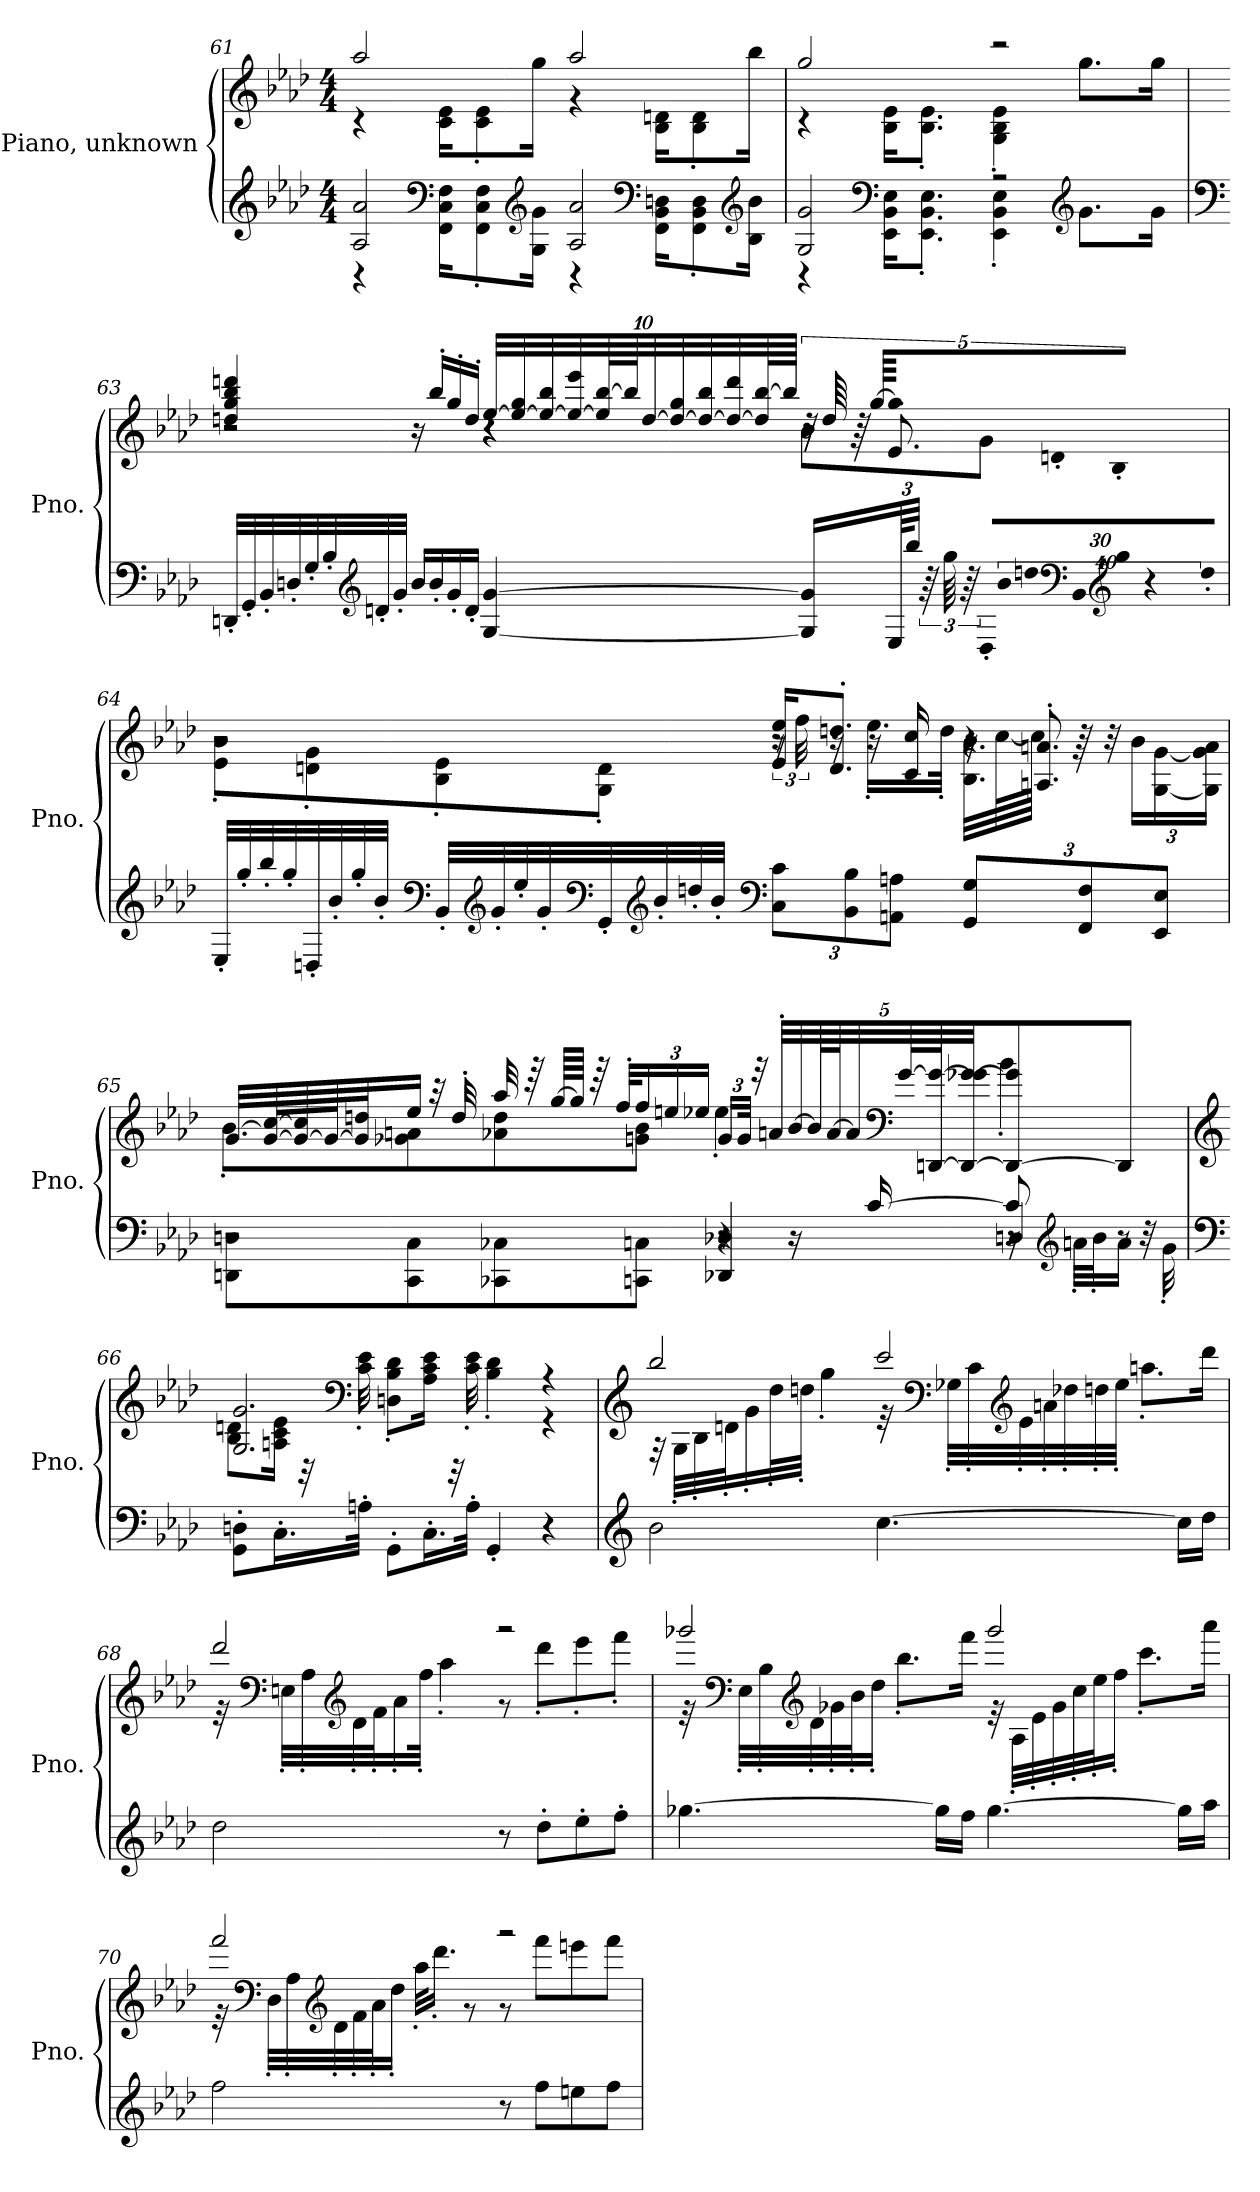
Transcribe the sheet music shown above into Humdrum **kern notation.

**kern	**kern
*part1	*part1
*staff2	*staff1
*I"Piano, unknown	*
*I'Pno.	*
*clefG2	*clefG2
*k[b-e-a-d-]	*k[b-e-a-d-]
*M4/4	*M4/4
=61	=61
*^	*^
2A-/ 2a-/	4r	2aa-/	4r
*clefF4	*	*	*
.	16FF\ 16C\ 16F\KL	.	16c\ 16e-\KL
.	8FF\' 8C\' 8F\'	.	8c\' 8e-\'
*clefG2	*	*	*
.	16G\ 16g\Jk	.	16gg\Jk
2A-/ 2a-/	4r	2aa-/	4r
*clefF4	*	*	*
.	16FF\ 16BB-\ 16Dn\KL	.	16B-\ 16dn\KL
.	8FF\' 8BB-\' 8D\'	.	8B-\' 8d\'
*clefG2	*	*	*
.	16B-\ 16b-\Jk	.	16bb-\Jk
!!LO:LB:g=z	!!
=62	=62	=62	=62
2G/ 2g/	4r	2gg/	4r
*clefF4	*	*	*
.	16EE-\ 16BB-\ 16E-\KL	.	16B-\ 16e-\KL
.	8.EE-\' 8.BB-\' 8.E-\'J	.	8.B-\' 8.e-\'J
2r	4EE-\' 4BB-\' 4E-\'	2r	4G\' 4B-\' 4e-\'
*clefG2	*	*	*
.	8.g\L	.	8.gg\L
.	16g\Jk	.	16gg\Jk
*v	*v	*	*
*	*v	*v
!!LO:LB:g=z
=63	=63
*clefF4	*
*	*^
*	*	*^
32DDn'/LLL	4ddn/ 4gg/ 4bb-/ 4dddn/	2r	2r
32GG'/	.	.	.
32BB-'/	.	.	.
32Dn'/	.	.	.
32G'/	.	.	.
32B-'/	.	.	.
*clefG2	*	*	*
32dn'/	.	.	.
32g'/JJJ	.	.	.
16b-/LL	16r	.	.
16b-'/	16bb-'/LL	.	.
16g'/	16gg'/	.	.
16d'/JJ	16dd'/JJ	.	.
*	*Xbrackettup	*	*
[4G/ [4g/	[40ee-/LLL	4r	4r
.	40ee-/_ 40gg/	.	.
.	40ee-/_ 40bb-/	.	.
.	40ee-/_ 40eee-/	.	.
.	80ee-/] [80bb-/L	.	.
.	80bb-/J]	.	.
.	[40dd/	.	.
.	40dd/_ 40gg/	.	.
.	40dd/_ 40bb-/	.	.
.	40dd/_ 40ddd/	.	.
.	80dd/] [80bb-/L	.	.
.	80bb-/JJJJ]	.	.
*	*brackettup	*	*
16G/] 16g/]LL	40r	8b-\L	16r
.	80dd/	.	.
.	80r	.	.
.	[80gg/KKLL	.	.
*Xbrackettup	*	*	*
96E-/KL	16gg/]	.	8.e-'/
48bb-/JJJ	.	.	.
*brackettup	*	*	*
96r	.	.	.
96gg\	.	.	.
96r	.	.	.
!LO:N:vis=64	!	!	!
960%17D'/KLLL	16dn'/	8g\J	.
!LO:N:vis=32	!	!	!
640%23b-/	.	.	.
!LO:N:vis=256	!	!	!
1920%17ddn/LL	.	.	.
*clefF4	*	*	*
!LO:N:vis=256	!	!	!
1920%17BB-/J	16B-'/JJ	.	.
*clefG2	*	*	*
!LO:N:vis=64	!	!	!
960%17gg/JJJJ	.	.	.
!LO:N:vis=64	!	!	!
960%17r	.	.	.
1920ryy	.	.	.
!LO:N:vis=64	!	!	!
960%17dd'\	.	.	.
!!LO:LB:g=z	!!	!!
=64	=64	=64	=64
32E-'/LLL	2r	8e-\' 8b-\'L	2r
32gg'/	.	.	.
32bb-'/	.	.	.
32gg'/	.	.	.
32Dn'/	.	8dn\' 8g\'	.
32b-'/	.	.	.
32gg'/	.	.	.
32b-'/JJJ	.	.	.
*clefF4	*	*	*
32BB-'/LLL	.	8B-\' 8e-\'	.
*clefG2	*	*	*
32g'/	.	.	.
32ee-'/	.	.	.
32g'/	.	.	.
*clefF4	*	*	*
32GG'/	.	8G\' 8d\'J	.
*clefG2	*	*	*
32b-'/	.	.	.
32ddn'/	.	.	.
32b-'/JJJ	.	.	.
*clefF4	*	*	*
*Xbrackettup	*	*	*
12C\ 12c\L	16e-/ 16ee-/KL	24r	8r
.	.	48ff\	.
.	8.d/' 8.ddn/'J	16r	.
12BB-\ 12B-\	.	.	.
.	.	16.ee-'\LL	16r
12AAn\ 12An\J	.	.	.
.	.	.	16c/ 16cc/
.	.	32dd'\JJk	.
12GG/ 12G/L	16r	32.B-\ 32.b-\LLL	4r
.	.	[64cc\L	.
.	8.An/' 8.an/'	64cc\JJJJ]	.
.	.	64r	.
12FF/ 12F/	.	.	.
.	.	32r	.
*	*	*Xbrackettup	*
.	.	24b-\LL	.
12EE-/ 12E-/J	.	[24G\ [24g\	.
.	.	24G\] 24g\] 24a\JJ	.
*	*	*v	*v
!!LO:PB:g=z
=65	=65	=65
*^	*	*
*	*^	*	*
2r	8DDn\ 8Dn\L	2r	[32.g/LLL	8b-'\L
.	.	.	64g/_ [64cc/L	.
.	.	.	64g/_ 64cc/]	.
.	.	.	64g/J_	.
.	.	.	32g/] 32ddn/J	.
.	8CC\ 8C\	.	16ee-/JJ	8g-X\ 8an\
.	.	.	32r	.
.	.	.	32dd'/	.
.	8CC-X\ 8C-X\	.	32aa-/	8a-X\ 8dd\
.	.	.	64r	.
.	.	.	[64gg/LLLL	.
.	.	.	64gg/JJJJ]	.
.	.	.	64r	.
.	.	.	32ff'/KLL	.
.	8CCn\ 8Cn\J	.	24ff/	8gn\ 8b-\J
.	.	.	24een/	.
.	.	.	24ee-X/JJ	.
8r	4r	4DD-X/ 4D-X/	24g/LL	4ee-'\
.	.	.	48g/JJk	.
.	.	.	32r	.
.	.	.	32an'/LLL	.
16r	.	.	[40b-/	.
.	.	.	80b-/L]	.
.	.	.	[80a/J	.
.	.	.	40a/]	.
[16c/	.	.	.	.
*	*	*	*clefF4	*
.	.	.	[80g/L	.
.	.	.	[80DDn/ 80g/_J	.
.	.	.	40DD/_ [40g-X/ 40g/]JJ	.
8c/]	16r	4Dn/	8DD/_ 8g-/]	4b-'\
*clefG2	*	*	*	*
.	32an'\LLL	.	.	.
.	32b-'\J	.	.	.
8r	16a\JJ	.	8DD/J]	.
.	32r	.	.	.
.	32g'\	.	.	.
*v	*v	*v	*	*
!!LO:LB:g=z	!!
=66	=66	=66
*clefF4	*clefG2	*
8GG\' 8Dn\'L	2.G/ 2.g/	8B-\ 8dn\L
16.C'\L	.	16An\ 16c\ 16e-\Jk
.	.	32r
*	*clefF4	*
32An'\JJk	.	32c\' 32e-\'
8GG'\L	.	8Dn\' 8B-\' 8d\'L
16.C'\L	.	16A\ 16c\ 16e-\Jk
.	.	32r
32A'\JJk	.	32c\' 32e-\'
4GG'/	.	4B-\' 4d\'
4r	4r	4r
=67	=67	=67
*clefG2	*clefG2	*
2b-\	2bb-/	32r
.	.	32G'\LLL
.	.	32B-'\
.	.	32dn'\J
.	.	16g'\
.	.	32dd-'\L
.	.	32ddn'\JJJ
.	.	4gg'\
[4.cc\	2ccc/	32r
*	*clefF4	*
.	.	32G-X'\LLL
.	.	32c'\
*	*clefG2	*
.	.	32e-'\
.	.	32an'\
.	.	32dd-X'\
.	.	32ddn'\
.	.	32ee-'\JJJ
.	.	8.aan'\L
16cc\LL]	.	.
16dd-\JJ	.	16ddd-\Jk
!!LO:LB:g=z	!!
=68	=68	=68
2dd-\	2ddd-/	32r
*	*clefF4	*
.	.	32En'\LLL
.	.	32A-'\
*	*clefG2	*
.	.	32d-'\
.	.	32f'\J
.	.	16a-'\
.	.	32ff'\JJk
.	.	4aa-'\
8r	2r	8r
8dd-'\L	.	8ddd-'\L
8ee-'\	.	8eee-'\
8ff'\J	.	8fff'\J
=69	=69	=69
[4.gg-X\	2ggg-X/	32r
*	*clefF4	*
.	.	32E-'\LLL
.	.	32B-'\
*	*clefG2	*
.	.	32d-'\
.	.	32g-X'\
.	.	32b-'\J
.	.	16dd-'\JJ
.	.	8.bb-'\L
16gg-\LL]	.	.
16ff\JJ	.	16fff\Jk
[4.gg-\	2ggg-/	32r
.	.	32A-'\LLL
.	.	32e-'\
.	.	32g-'\
.	.	32cc'\
.	.	32ee-'\J
.	.	16ff'\JJ
.	.	8.ccc'\L
16gg-\LL]	.	.
16aa-\JJ	.	16aaa-\Jk
!!LO:LB:g=z	!!
=70	=70	=70
2ff\	2fff/	32r
*	*clefF4	*
.	.	32D-'\LLL
.	.	32A-'\
*	*clefG2	*
.	.	32d-'\
.	.	32f'\
.	.	32a-'\J
.	.	16dd-'\JJ
.	.	32aa-'\KLL
.	.	16.ddd-'\JJ
.	.	8r
8r	2r	8r
8ff\L	.	8fff\L
8een\	.	8eeen\
8ff\J	.	8fff\J
*	*v	*v
=	=
*-	*-
